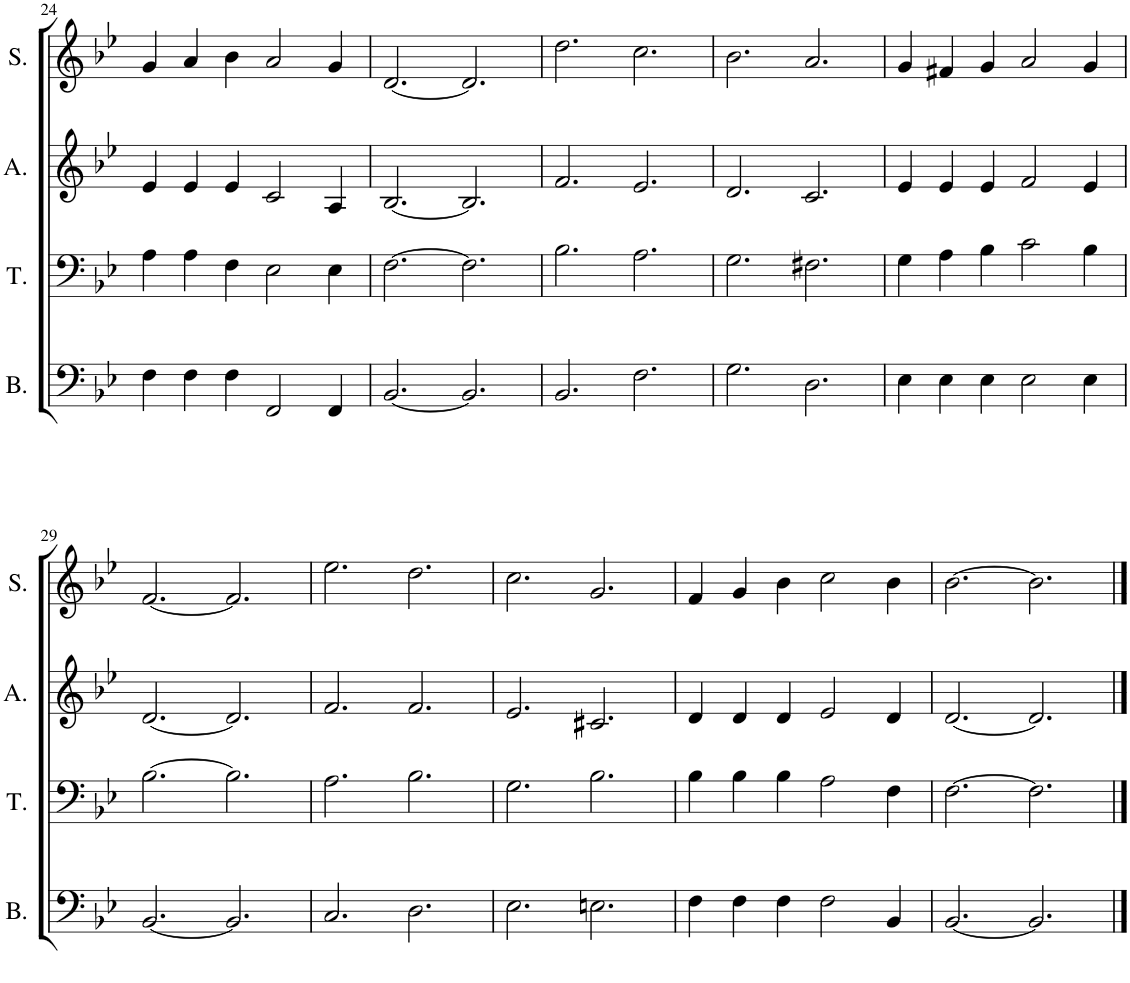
**kern	**kern	**kern	**kern
*part4	*part3	*part2	*part1
*staff4	*staff3	*staff2	*staff1
*I"Bass	*I"Tenor	*I"Alto	*I"Soprano
*I'B.	*I'T.	*I'A.	*I'S.
!!LO:PB:g=z
*clefF4	*clefF4	*clefG2	*clefG2
*k[b-e-]	*k[b-e-]	*k[b-e-]	*k[b-e-]
*M6/4	*M6/4	*M6/4	*M6/4
=24	=24	=24	=24
4F\	4A\	4e-/	4g/
4F\	4A\	4e-/	4a/
4F\	4F\	4e-/	4b-\
2FF/	2E-\	2c/	2a/
4FF/	4E-\	4A/	4g/
=25	=25	=25	=25
[2.BB-/	[2.F\	[2.B-/	[2.d/
2.BB-/]	2.F\]	2.B-/]	2.d/]
=26	=26	=26	=26
2.BB-/	2.B-\	2.f/	2.dd\
2.F\	2.A\	2.e-/	2.cc\
=27	=27	=27	=27
2.G\	2.G\	2.d/	2.b-\
2.D\	2.F#X\	2.c/	2.a/
=28	=28	=28	=28
4E-\	4G\	4e-/	4g/
4E-\	4A\	4e-/	4f#X/
4E-\	4B-\	4e-/	4g/
2E-\	2c\	2f/	2a/
4E-\	4B-\	4e-/	4g/
!!LO:LB:g=z
=29	=29	=29	=29
[2.BB-/	[2.B-\	[2.d/	[2.f/
2.BB-/]	2.B-\]	2.d/]	2.f/]
=30	=30	=30	=30
2.C/	2.A\	2.f/	2.ee-\
2.D\	2.B-\	2.f/	2.dd\
=31	=31	=31	=31
2.E-\	2.G\	2.e-/	2.cc\
2.En\	2.B-\	2.c#X/	2.g/
=32	=32	=32	=32
4F\	4B-\	4d/	4f/
4F\	4B-\	4d/	4g/
4F\	4B-\	4d/	4b-\
2F\	2A\	2e-/	2cc\
4BB-/	4F\	4d/	4b-\
=33	=33	=33	=33
[2.BB-/	[2.F\	[2.d/	[2.b-\
2.BB-/]	2.F\]	2.d/]	2.b-\]
==	==	==	==
*-	*-	*-	*-
